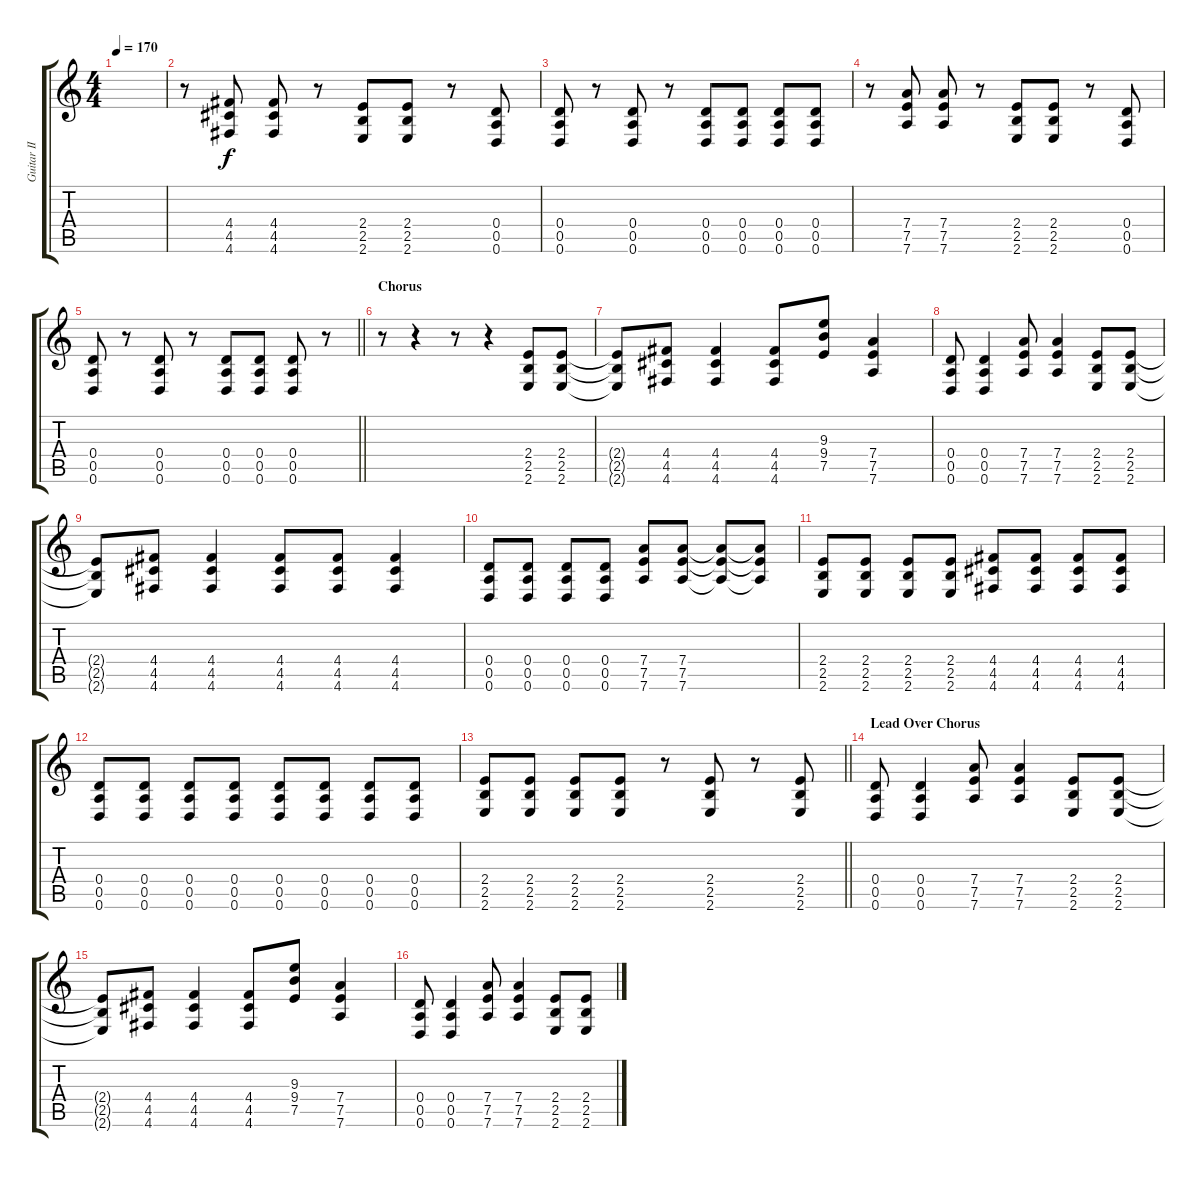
\track ("Guitar II" "Guitar II") {instrument distortionguitar}
\staff {score tabs}
\tuning (E4 B3 G3 D3 A2 D2) {hide}
\ts (4 4)
\tempo 170
\clef g2
\ks c
|
r.8 (4.4 4.5 4.6).8 (4.4 4.5 4.6).8 r.8 (2.4 2.5 2.6).8 (2.4 2.5 2.6).8 r.8 (0.4 0.5 0.6).8 |
(0.4 0.5 0.6).8 r.8 (0.4 0.5 0.6).8 r.8 (0.4 0.5 0.6).8 (0.4 0.5 0.6).8 (0.4 0.5 0.6).8 (0.4 0.5 0.6).8 |
r.8 (7.4 7.5 7.6).8 (7.4 7.5 7.6).8 r.8 (2.4 2.5 2.6).8 (2.4 2.5 2.6).8 r.8 (0.4 0.5 0.6).8 |
\barLineRight lightlight
(0.4 0.5 0.6).8 r.8 (0.4 0.5 0.6).8 r.8 (0.4 0.5 0.6).8 (0.4 0.5 0.6).8 (0.4 0.5 0.6).8 r.8 |
\section ("" "Chorus")
r.8 r.4 r.8 r.4 (2.4 2.5 2.6).8 (2.4 2.5 2.6).8 |
(2.4{t} 2.5{t} 2.6{t}).8 (4.4 4.5 4.6).8 (4.4 4.5 4.6).4 (4.4 4.5 4.6).8 (9.3 9.4 7.5).8 (7.4 7.5 7.6).4 |
(0.4 0.5 0.6).8 (0.4 0.5 0.6).4 (7.4 7.5 7.6).8 (7.4 7.5 7.6).4 (2.4 2.5 2.6).8 (2.4 2.5 2.6).8 |
(2.4{t} 2.5{t} 2.6{t}).8 (4.4 4.5 4.6).8 (4.4 4.5 4.6).4 (4.4 4.5 4.6).8 (4.4 4.5 4.6).8 (4.4 4.5 4.6).4 |
(0.4 0.5 0.6).8 (0.4 0.5 0.6).8 (0.4 0.5 0.6).8 (0.4 0.5 0.6).8 (7.4 7.5 7.6).8 (7.4 7.5 7.6).8 (7.4{t} 7.5{t} 7.6{t}).8 (7.4{t} 7.5{t} 7.6{t}).8 |
(2.4 2.5 2.6).8 (2.4 2.5 2.6).8 (2.4 2.5 2.6).8 (2.4 2.5 2.6).8 (4.4 4.5 4.6).8 (4.4 4.5 4.6).8 (4.4 4.5 4.6).8 (4.4 4.5 4.6).8 |
(0.4 0.5 0.6).8 (0.4 0.5 0.6).8 (0.4 0.5 0.6).8 (0.4 0.5 0.6).8 (0.4 0.5 0.6).8 (0.4 0.5 0.6).8 (0.4 0.5 0.6).8 (0.4 0.5 0.6).8 |
\barLineRight lightlight
(2.4 2.5 2.6).8 (2.4 2.5 2.6).8 (2.4 2.5 2.6).8 (2.4 2.5 2.6).8 r.8 (2.4 2.5 2.6).8 r.8 (2.4 2.5 2.6).8 |
\section ("" "Lead Over Chorus")
(0.4 0.5 0.6).8 (0.4 0.5 0.6).4 (7.4 7.5 7.6).8 (7.4 7.5 7.6).4 (2.4 2.5 2.6).8 (2.4 2.5 2.6).8 |
(2.4{t} 2.5{t} 2.6{t}).8 (4.4 4.5 4.6).8 (4.4 4.5 4.6).4 (4.4 4.5 4.6).8 (9.3 9.4 7.5).8 (7.4 7.5 7.6).4 |
(0.4 0.5 0.6).8 (0.4 0.5 0.6).4 (7.4 7.5 7.6).8 (7.4 7.5 7.6).4 (2.4 2.5 2.6).8 (2.4 2.5 2.6).8
